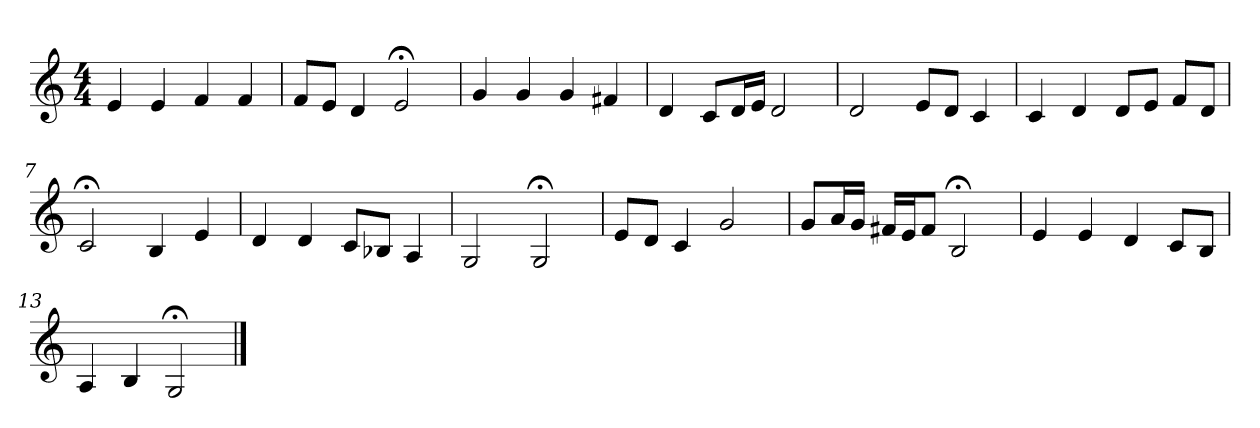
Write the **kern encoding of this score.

**kern
*part1
*staff1
*clefG2
*M4/4
=1
4e
4e
4f
4f
=2
8f/L
8e/J
4d
2e;<
=3
4g
4g
4g
4f#X
=4
4d
8c/L
16d/L
16e/JJ
2d
=5
2d
8e/L
8d/J
4c
=6
4c
4d
8d/L
8e/J
8f/L
8d/J
=7
2c;<
4B
4e
=8
4d
4d
8c/L
8B-X/J
4A
=9
2G
2G;<
=10
8e/L
8d/J
4c
2g
=11
8g/L
16a/L
16g/JJ
16f#X/LL
16e/J
8f#/J
2B;<
=12
4e
4e
4d
8c/L
8B/J
=13
4A
4B
2G;<
==
*-
